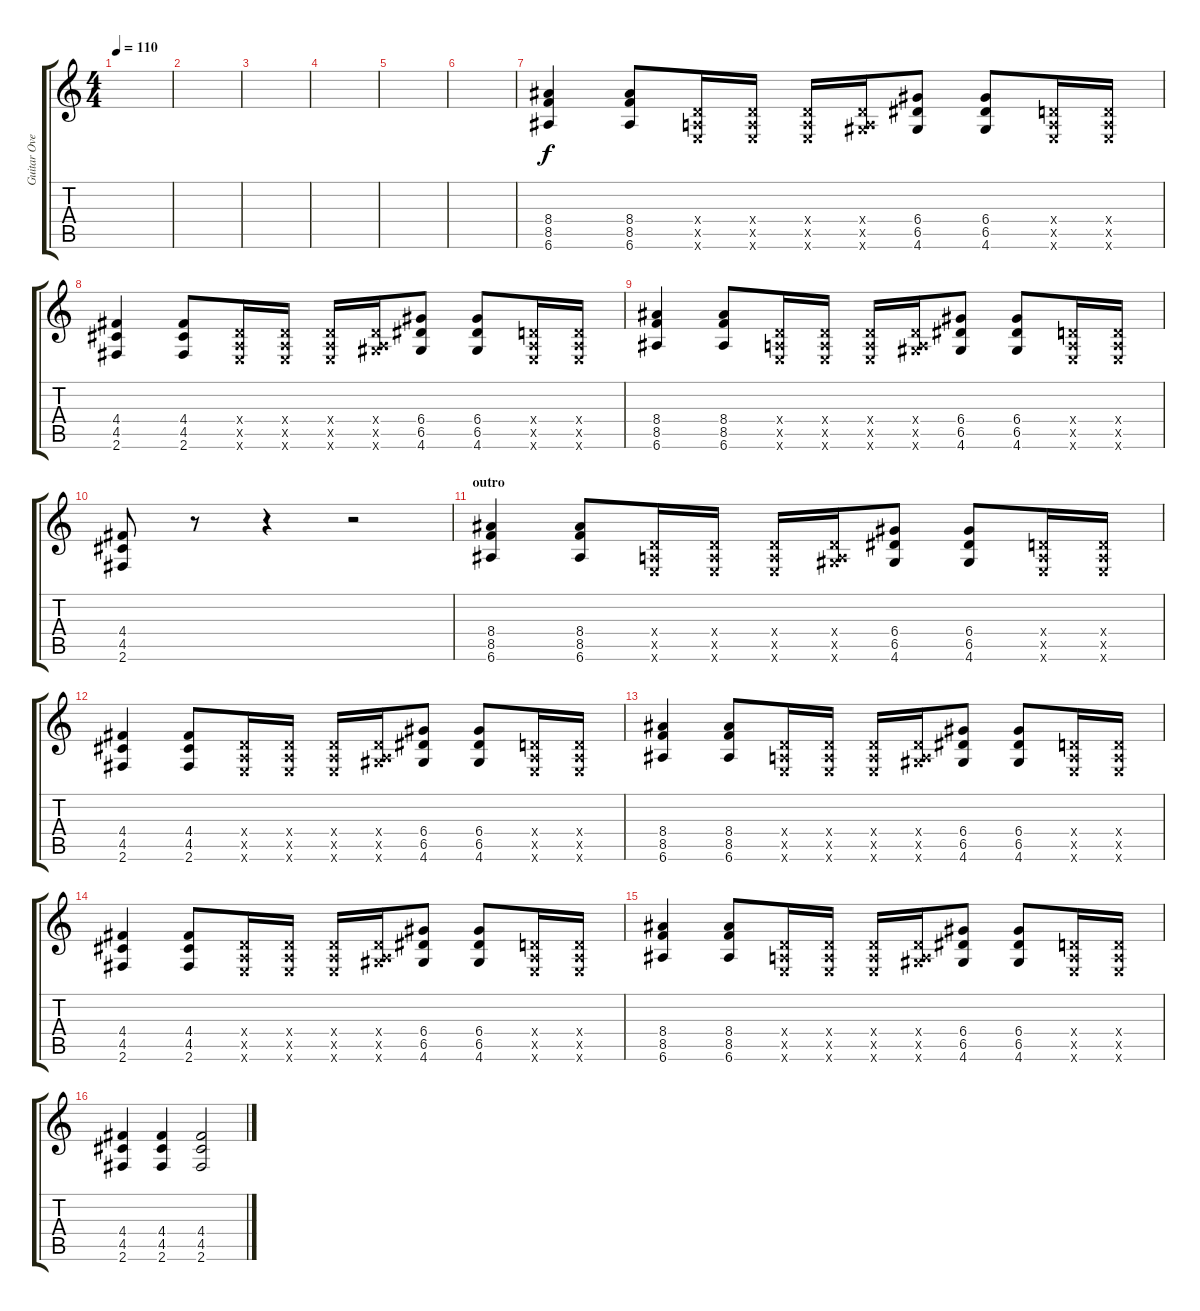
\track ("Guitar Overdub" "Guitar Ove") {instrument overdrivenguitar}
\staff {score tabs}
\tuning (E4 B3 G3 D3 A2 E2) {hide}
\ts (4 4)
\tempo 110
\clef g2
\ks c
|
|
|
|
|
|
(8.4 8.5 6.6).4 (8.4 8.5 6.6).8 (0.4{x} 0.5{x} 0.6{x}).16 (0.4{x} 0.5{x} 0.6{x}).16 (0.4{x} 0.5{x} 0.6{x}).16 (0.4{x} 0.5{x} 4.6{x}).16 (6.4 6.5 4.6).8 (6.4 6.5 4.6).8 (0.4{x} 0.5{x} 0.6{x}).16 (0.4{x} 0.5{x} 0.6{x}).16 |
(4.4 4.5 2.6).4 (4.4 4.5 2.6).8 (0.4{x} 0.5{x} 0.6{x}).16 (0.4{x} 0.5{x} 0.6{x}).16 (0.4{x} 0.5{x} 0.6{x}).16 (0.4{x} 0.5{x} 4.6{x}).16 (6.4 6.5 4.6).8 (6.4 6.5 4.6).8 (0.4{x} 0.5{x} 0.6{x}).16 (0.4{x} 0.5{x} 0.6{x}).16 |
(8.4 8.5 6.6).4 (8.4 8.5 6.6).8 (0.4{x} 0.5{x} 0.6{x}).16 (0.4{x} 0.5{x} 0.6{x}).16 (0.4{x} 0.5{x} 0.6{x}).16 (0.4{x} 0.5{x} 4.6{x}).16 (6.4 6.5 4.6).8 (6.4 6.5 4.6).8 (0.4{x} 0.5{x} 0.6{x}).16 (0.4{x} 0.5{x} 0.6{x}).16 |
(4.4 4.5 2.6).8 r.8 r.4 r.2 |
\section ("" "outro")
(8.4 8.5 6.6).4 (8.4 8.5 6.6).8 (0.4{x} 0.5{x} 0.6{x}).16 (0.4{x} 0.5{x} 0.6{x}).16 (0.4{x} 0.5{x} 0.6{x}).16 (0.4{x} 0.5{x} 4.6{x}).16 (6.4 6.5 4.6).8 (6.4 6.5 4.6).8 (0.4{x} 0.5{x} 0.6{x}).16 (0.4{x} 0.5{x} 0.6{x}).16 |
(4.4 4.5 2.6).4 (4.4 4.5 2.6).8 (0.4{x} 0.5{x} 0.6{x}).16 (0.4{x} 0.5{x} 0.6{x}).16 (0.4{x} 0.5{x} 0.6{x}).16 (0.4{x} 0.5{x} 4.6{x}).16 (6.4 6.5 4.6).8 (6.4 6.5 4.6).8 (0.4{x} 0.5{x} 0.6{x}).16 (0.4{x} 0.5{x} 0.6{x}).16 |
(8.4 8.5 6.6).4 (8.4 8.5 6.6).8 (0.4{x} 0.5{x} 0.6{x}).16 (0.4{x} 0.5{x} 0.6{x}).16 (0.4{x} 0.5{x} 0.6{x}).16 (0.4{x} 0.5{x} 4.6{x}).16 (6.4 6.5 4.6).8 (6.4 6.5 4.6).8 (0.4{x} 0.5{x} 0.6{x}).16 (0.4{x} 0.5{x} 0.6{x}).16 |
(4.4 4.5 2.6).4 (4.4 4.5 2.6).8 (0.4{x} 0.5{x} 0.6{x}).16 (0.4{x} 0.5{x} 0.6{x}).16 (0.4{x} 0.5{x} 0.6{x}).16 (0.4{x} 0.5{x} 4.6{x}).16 (6.4 6.5 4.6).8 (6.4 6.5 4.6).8 (0.4{x} 0.5{x} 0.6{x}).16 (0.4{x} 0.5{x} 0.6{x}).16 |
(8.4 8.5 6.6).4 (8.4 8.5 6.6).8 (0.4{x} 0.5{x} 0.6{x}).16 (0.4{x} 0.5{x} 0.6{x}).16 (0.4{x} 0.5{x} 0.6{x}).16 (0.4{x} 0.5{x} 4.6{x}).16 (6.4 6.5 4.6).8 (6.4 6.5 4.6).8 (0.4{x} 0.5{x} 0.6{x}).16 (0.4{x} 0.5{x} 0.6{x}).16 |
(4.4 4.5 2.6).4 (4.4 4.5 2.6).4 (4.4 4.5 2.6).2
